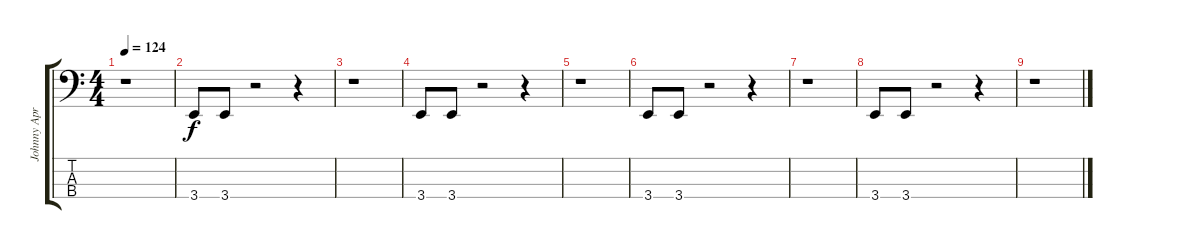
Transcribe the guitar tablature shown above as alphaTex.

\track ("Johnny April - Bass" "Johnny Apr") {instrument electricbassfinger}
\staff {score tabs}
\tuning (Gb2 Db2 Ab1 Db1) {hide}
\ts (4 4)
\tempo 124
\clef f4
\ks c
r.1{dy f} |
3.4.8 3.4.8 r.2 r.4 |
r.1 |
3.4.8 3.4.8 r.2 r.4 |
r.1 |
3.4.8 3.4.8 r.2 r.4 |
r.1 |
3.4.8 3.4.8 r.2 r.4 |
r.1
